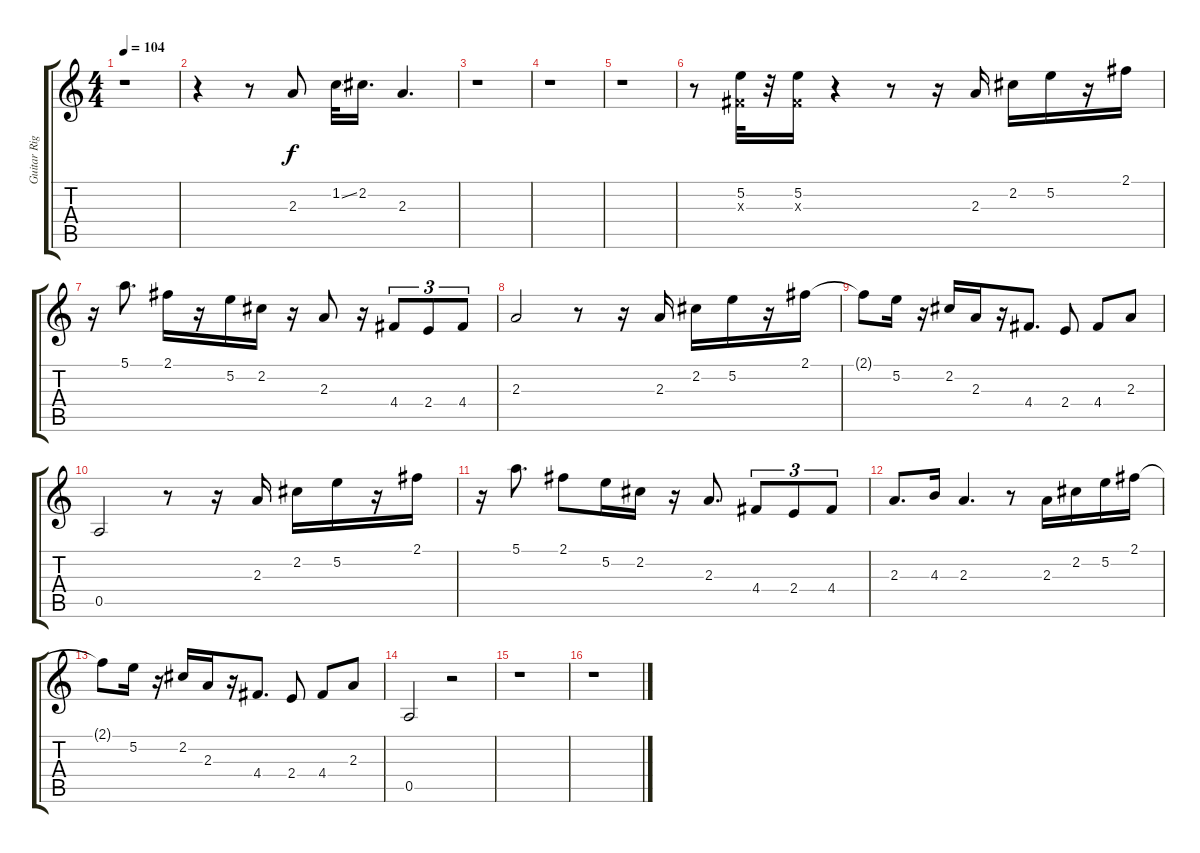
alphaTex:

\track ("Guitar Right" "Guitar Rig") {instrument overdrivenguitar}
\staff {score tabs}
\tuning (E4 B3 G3 D3 A2 E2) {hide}
\ts (4 4)
\tempo 104
\clef g2
\ks c
r.1{dy f} |
r.4 r.8 2.3.8 1.2{ss}.32 2.2.16{d} 2.3.4{d} |
r.1 |
r.1 |
r.1 |
r.8 (5.2 -1.3{x}).32 r.32 (5.2 -1.3{x}).16 r.4 r.8 r.16 2.3.16 2.2.16 5.2.16 r.16 2.1.16 |
r.16 5.1.8{d} 2.1.16 r.16 5.2.16 2.2.16 r.16 2.3.8 r.16 4.4.8{tu (3 2)} 2.4.8{tu (3 2)} 4.4.8{tu (3 2)} |
2.3.2 r.8 r.16 2.3.16 2.2.16 5.2.16 r.16 2.1.16 |
2.1{t}.8 5.2.16 r.16 2.2.16 2.3.16 r.16 4.4.8{d} 2.4.8 4.4.8 2.3.8 |
0.5.2 r.8 r.16 2.3.16 2.2.16 5.2.16 r.16 2.1.16 |
r.16 5.1.8{d} 2.1.8 5.2.16 2.2.16 r.16 2.3.8{d} 4.4.8{tu (3 2)} 2.4.8{tu (3 2)} 4.4.8{tu (3 2)} |
2.3.8{d} 4.3.16 2.3.4{d} r.8 2.3.16 2.2.16 5.2.16 2.1.16 |
2.1{t}.8 5.2.16 r.16 2.2.16 2.3.16 r.16 4.4.8{d} 2.4.8 4.4.8 2.3.8 |
0.5.2 r.2 |
r.1 |
r.1
